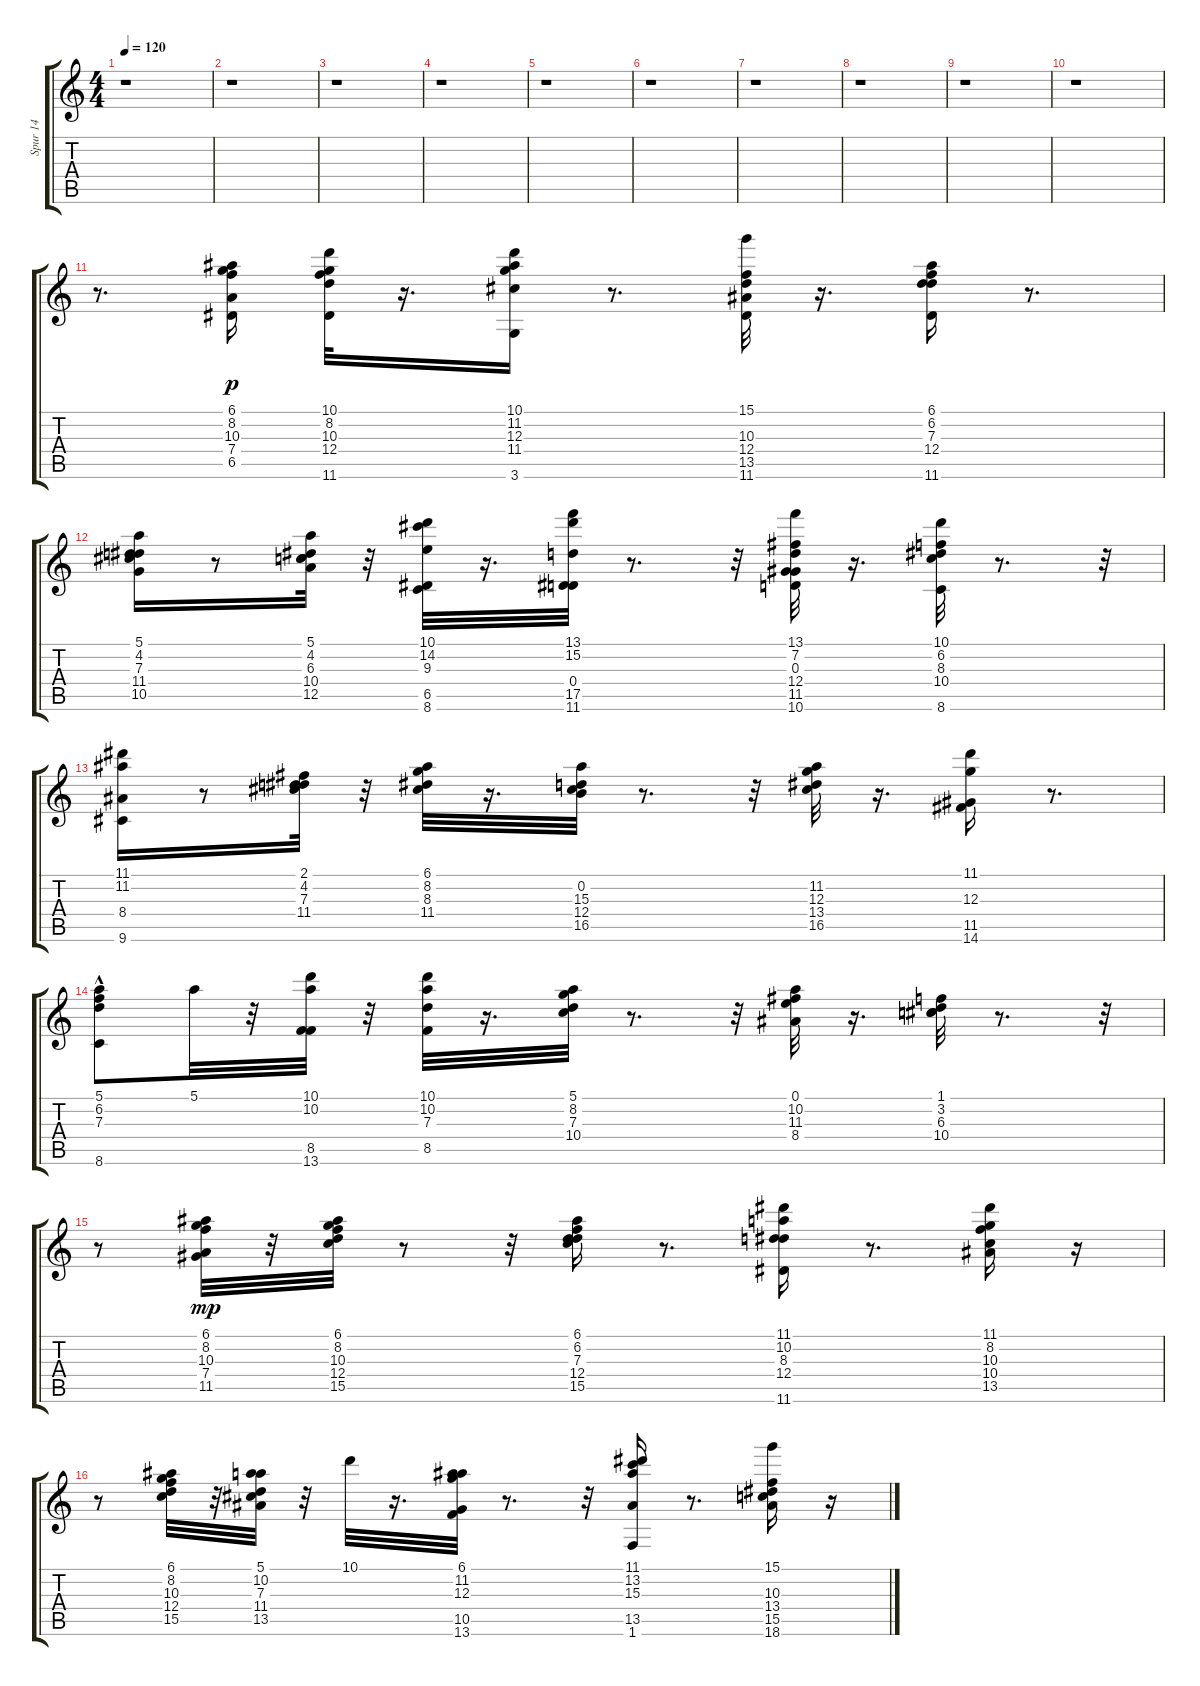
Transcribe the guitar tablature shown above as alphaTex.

\track ("Spur 14" "Spur 14") {instrument acousticguitarnylon}
\staff {score tabs}
\tuning (E4 B3 G3 D3 A2 E2) {hide}
\ts (4 4)
\tempo 120
\clef g2
\ks c
r.1{dy p instrument acousticguitarnylon} |
r.1 |
r.1 |
r.1 |
r.1 |
r.1 |
r.1 |
r.1 |
r.1 |
r.1 |
r.8{d} (6.1 8.2 10.3 7.4 6.5).16 (10.1 8.2 10.3 12.4 11.6).32 r.16{d} (10.1 11.2 12.3 11.4 3.6).16 r.8{d} (15.1 10.3 12.4 13.5 11.6).32 r.16{d} (6.1 6.2 7.3 12.4 11.6).16 r.8{d} |
(5.1 4.2 7.3 11.4 10.5).16 r.8 (5.1 4.2 6.3 10.4 12.5).32 r.32 (10.1 14.2 9.3 6.5 8.6).32 r.16{d} (13.1 15.2 0.4 17.5 11.6).32 r.8{d} r.32 (13.1 7.2 0.3 12.4 11.5 10.6).32 r.16{d} (10.1 6.2 8.3 10.4 8.6).32 r.8{d} r.32 |
(11.1 11.2 8.4 9.6).16 r.8 (2.1 4.2 7.3 11.4).32 r.32 (6.1 8.2 8.3 11.4).32 r.16{d} (0.2 15.3 12.4 16.5).32 r.8{d} r.32 (11.2 12.3 13.4 16.5).32 r.16{d} (11.1 12.3 11.5 14.6).16 r.8{d} |
(5.1 6.2 7.3{hac} 8.6).8 5.1.32 r.32 (10.1 10.2 8.5 13.6).32 r.32 (10.1 10.2 7.3 8.5).32 r.16{d} (5.1 8.2 7.3 10.4).32 r.8{d} r.32 (0.1 10.2 11.3 8.4).32 r.16{d} (1.1 3.2 6.3 10.4).32 r.8{d} r.32 |
r.8 (6.1 8.2 10.3 7.4 11.5).32{dy mp} r.32 (6.1 8.2 10.3 12.4 15.5).32 r.8 r.32 (6.1 6.2 7.3 12.4 15.5).16 r.8{d} (11.1 10.2 8.3 12.4 11.6).16 r.8{d} (11.1 8.2 10.3 10.4 13.5).16 r.16 |
r.8 (6.1 8.2 10.3 12.4 15.5).32 r.32 (5.1 10.2 7.3 11.4 13.5).32 r.32 10.1.32 r.16{d} (6.1 11.2 12.3 10.5 13.6).32 r.8{d} r.32 (11.1 13.2 15.3 13.5 1.6).16 r.8{d} (15.1 10.3 13.4 15.5 18.6).16 r.16
